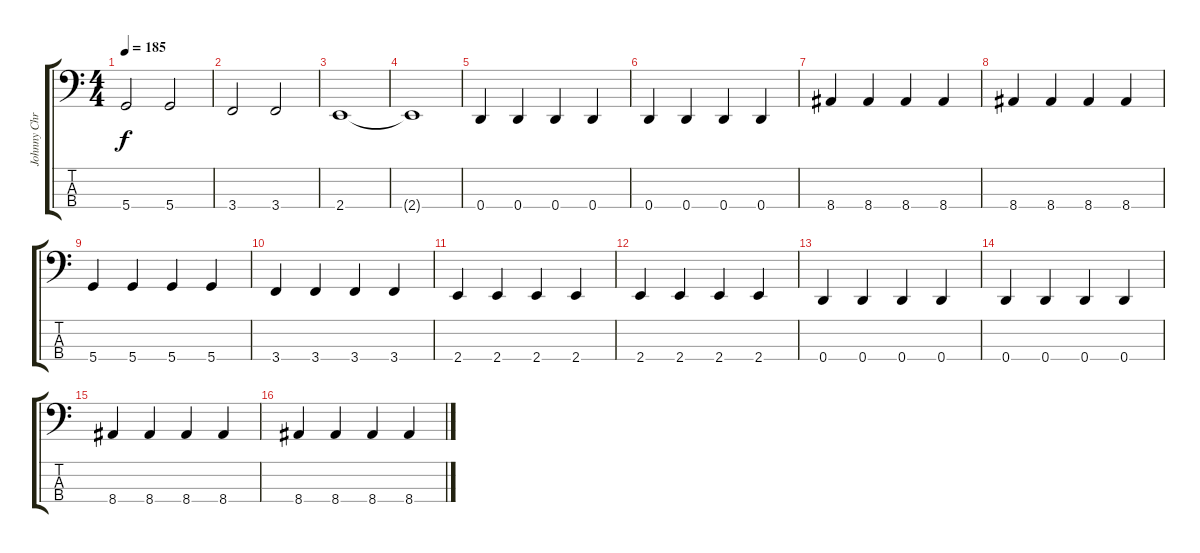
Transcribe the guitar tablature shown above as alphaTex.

\track ("Johnny Christ" "Johnny Chr") {instrument electricbasspick}
\staff {score tabs}
\tuning (G2 D2 A1 D1) {hide}
\ts (4 4)
\tempo 185
\clef f4
\ks c
5.4.2{dy f} 5.4.2 |
3.4.2 3.4.2 |
2.4.1 |
2.4{t}.1 |
0.4.4 0.4.4 0.4.4 0.4.4 |
0.4.4 0.4.4 0.4.4 0.4.4 |
8.4.4 8.4.4 8.4.4 8.4.4 |
8.4.4 8.4.4 8.4.4 8.4.4 |
5.4.4 5.4.4 5.4.4 5.4.4 |
3.4.4 3.4.4 3.4.4 3.4.4 |
2.4.4 2.4.4 2.4.4 2.4.4 |
2.4.4 2.4.4 2.4.4 2.4.4 |
0.4.4 0.4.4 0.4.4 0.4.4 |
0.4.4 0.4.4 0.4.4 0.4.4 |
8.4.4 8.4.4 8.4.4 8.4.4 |
8.4.4 8.4.4 8.4.4 8.4.4
